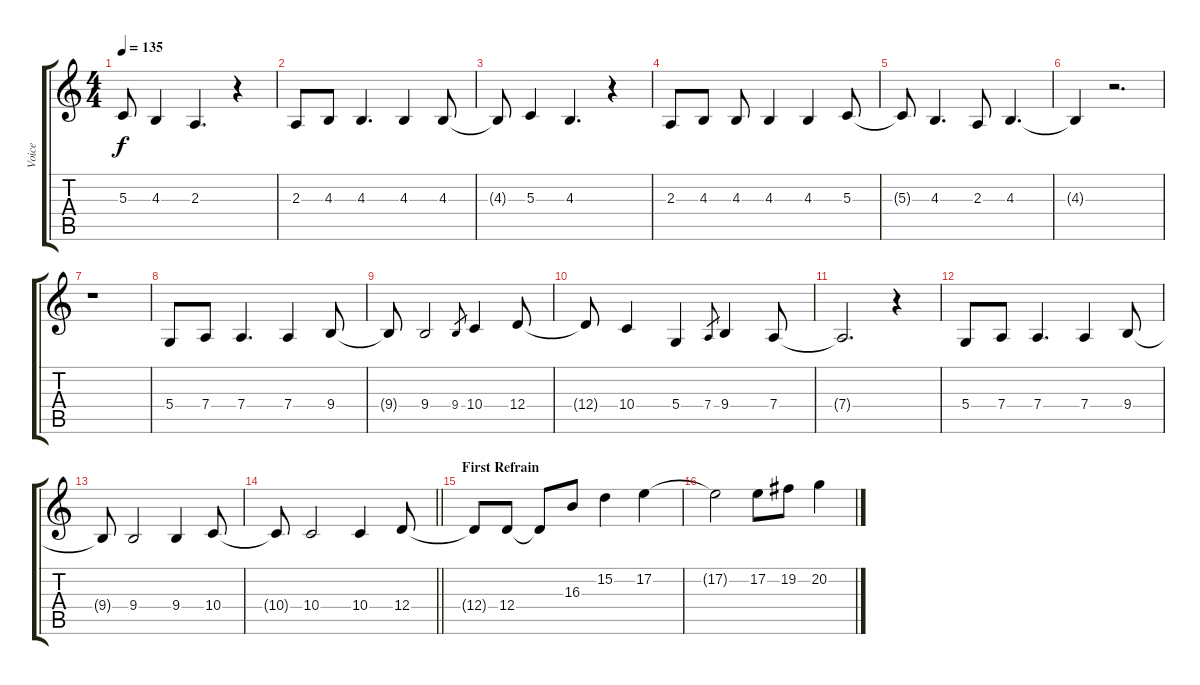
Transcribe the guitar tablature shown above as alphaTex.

\track ("Voice" "Voice") {instrument flute}
\staff {score tabs}
\tuning (E4 B3 G3 D3 A2 E2) {hide}
\ts (4 4)
\tempo 135
\clef g2
\ks c
5.3{t}.8{dy f} 4.3.4 2.3.4{d} r.4 |
2.3.8 4.3.8 4.3.4{d} 4.3.4 4.3.8 |
4.3{t}.8 5.3.4 4.3.4{d} r.4 |
2.3.8 4.3.8 4.3.8 4.3.4 4.3.4 5.3.8 |
5.3{t}.8 4.3.4{d} 2.3.8 4.3.4{d} |
4.3{t}.4 r.2{d} |
r.1 |
5.4.8 7.4.8 7.4.4{d} 7.4.4 9.4.8 |
9.4{t}.8 9.4.2 9.4.8{gr} 10.4.4 12.4.8 |
12.4{t}.8 10.4.4 5.4.4 7.4.8{gr} 9.4.4 7.4.8 |
7.4{t}.2{d} r.4 |
5.4.8 7.4.8 7.4.4{d} 7.4.4 9.4.8 |
9.4{t}.8 9.4.2 9.4.4 10.4.8 |
\barLineRight lightlight
10.4{t}.8 10.4.2 10.4.4 12.4.8 |
\section ("" "First Refrain")
12.4{t}.8 12.4.8 12.4{t}.8 16.3.8 15.2.4 17.2.4 |
17.2{t}.2 17.2.8 19.2.8 20.2.4
